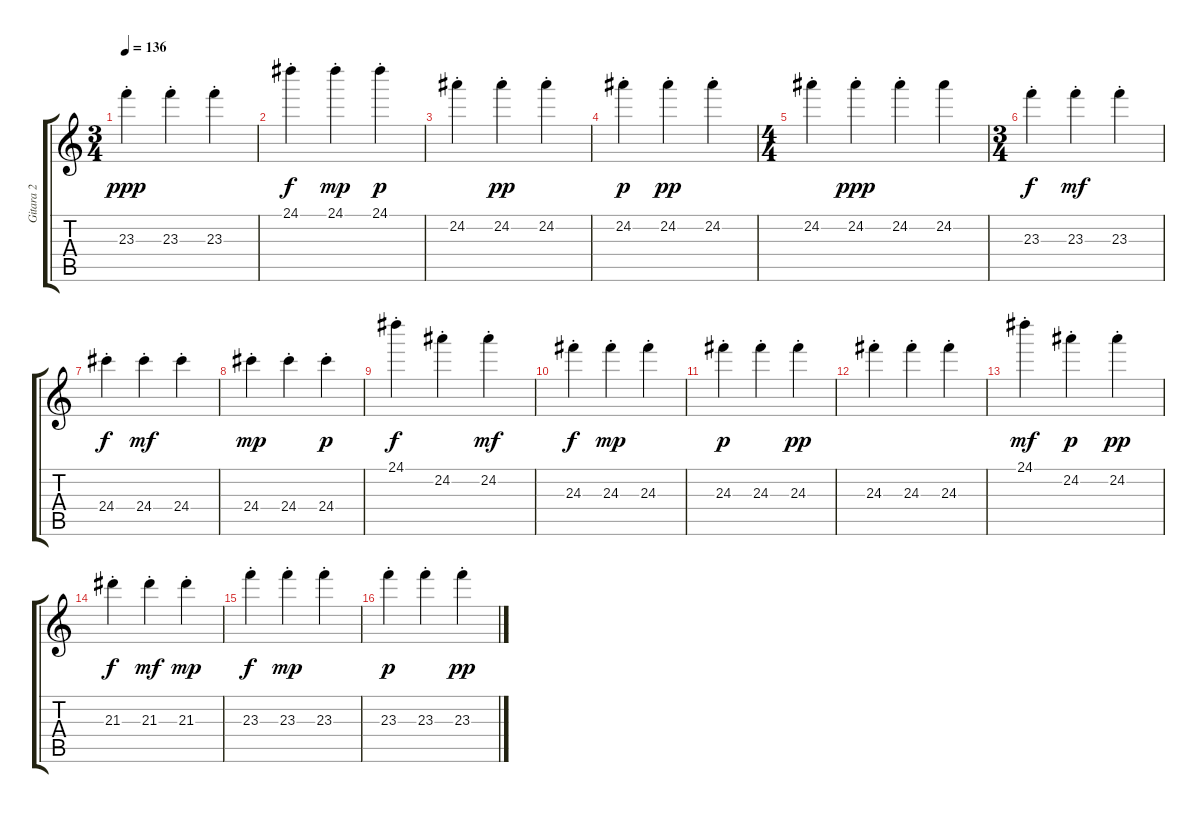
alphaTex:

\track ("Gitara 2" "Gitara 2") {instrument distortionguitar}
\staff {score tabs}
\tuning (Eb4 Bb3 Gb3 Db3 Ab2 Db2) {hide}
\ts (3 4)
\tempo 136
\clef g2
\ks c
23.3{st}.4{dy ppp} 23.3{st}.4 23.3{st}.4 |
24.1{st}.4{dy f} 24.1{st}.4{dy mp} 24.1{st}.4{dy p} |
24.2{st}.4 24.2{st}.4{dy pp} 24.2{st}.4 |
24.2{st}.4{dy p} 24.2{st}.4{dy pp} 24.2{st}.4 |
\ts (4 4)
24.2{st}.4 24.2{st}.4{dy ppp} 24.2{st}.4 24.2.4 |
\ts (3 4)
23.3{st}.4{dy f} 23.3{st}.4{dy mf} 23.3{st}.4 |
24.4{st}.4{dy f} 24.4{st}.4{dy mf} 24.4{st}.4 |
24.4{st}.4{dy mp} 24.4{st}.4 24.4{st}.4{dy p} |
24.1{st}.4{dy f} 24.2{st}.4 24.2{st}.4{dy mf} |
24.3{st}.4{dy f} 24.3{st}.4{dy mp} 24.3{st}.4 |
24.3{st}.4{dy p} 24.3{st}.4 24.3{st}.4{dy pp} |
24.3{st}.4 24.3{st}.4 24.3{st}.4 |
24.1{st}.4{dy mf} 24.2{st}.4{dy p} 24.2{st}.4{dy pp} |
21.3{st}.4{dy f} 21.3{st}.4{dy mf} 21.3{st}.4{dy mp} |
23.3{st}.4{dy f} 23.3{st}.4{dy mp} 23.3{st}.4 |
23.3{st}.4{dy p} 23.3{st}.4 23.3{st}.4{dy pp}
